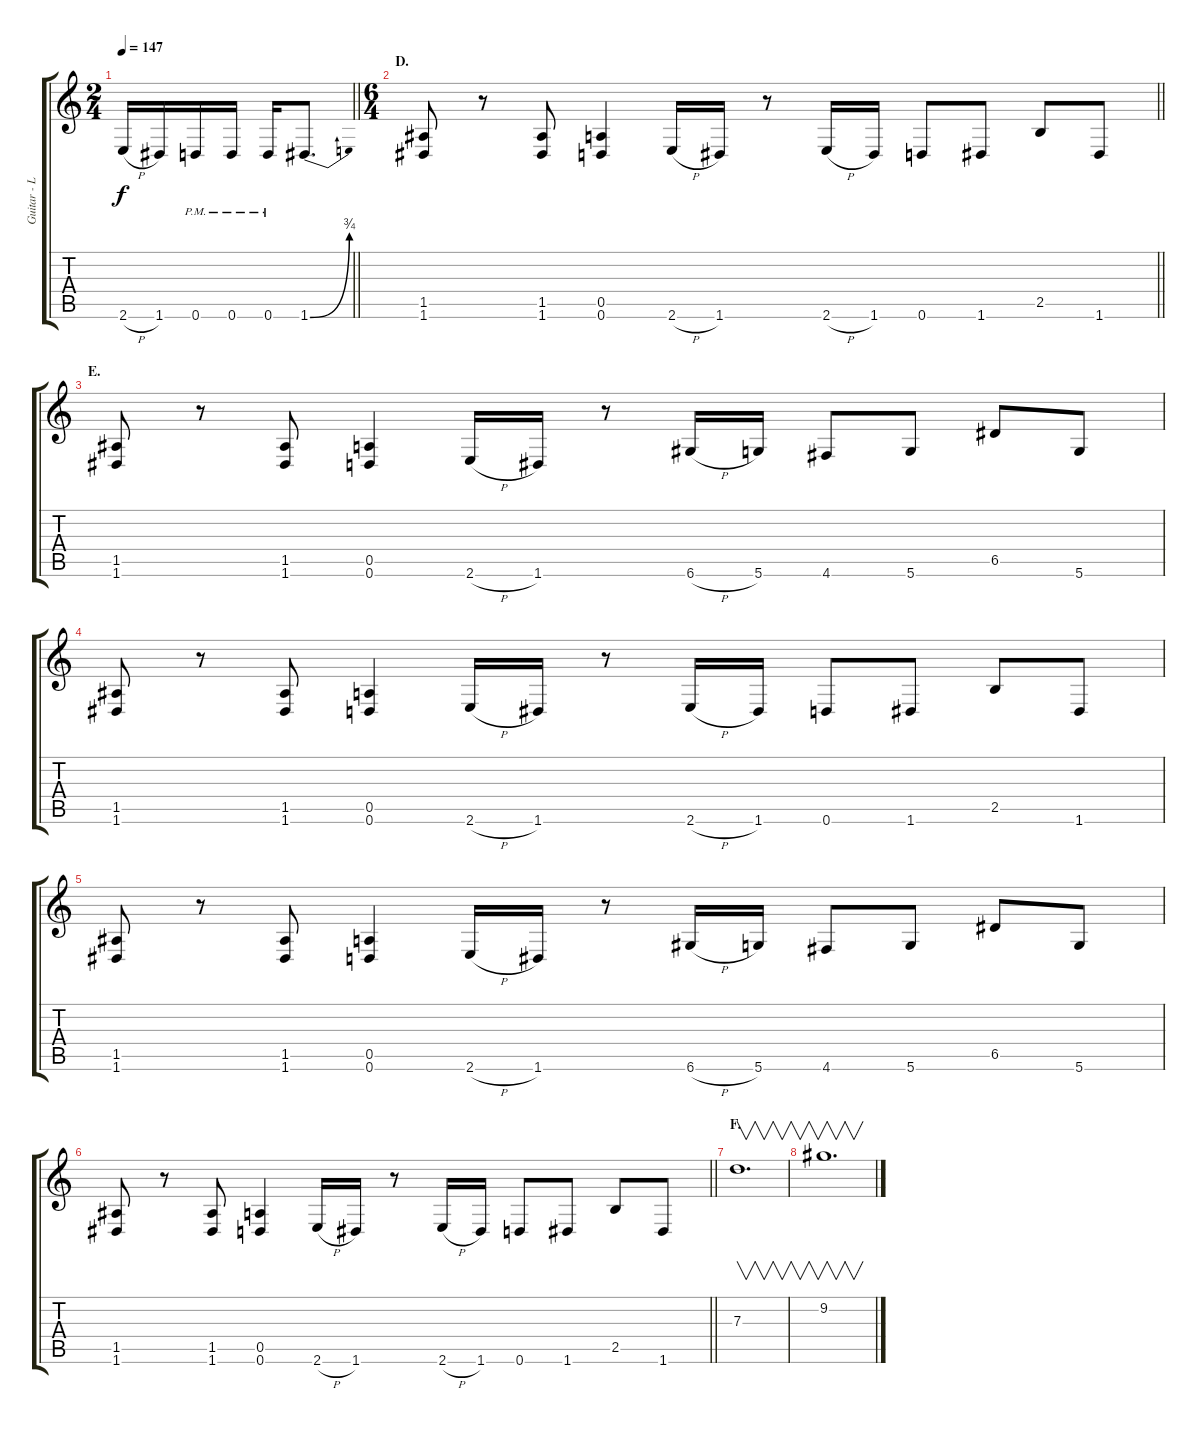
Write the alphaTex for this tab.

\track ("Guitar - Left" "Guitar - L") {instrument distortionguitar}
\staff {score tabs}
\tuning (E4 B3 G3 D3 A2 D2) {hide}
\ts (2 4)
\tempo 147
\clef g2
\barLineRight lightlight
\ks c
2.6{h}.16{dy f} 1.6.16 0.6{pm}.16 0.6{pm}.16 0.6{pm}.16 1.6{be (bend 0 0 60 3)}.8{d} |
\ts (6 4)
\section ("" "D.")
\barLineRight lightlight
(1.5 1.6).8 r.8 (1.5 1.6).8 (0.5 0.6).4 2.6{h}.16 1.6.16 r.8 2.6{h}.16 1.6.16 0.6.8 1.6.8 2.5.8 1.6.8 |
\section ("" "E.")
(1.5 1.6).8 r.8 (1.5 1.6).8 (0.5 0.6).4 2.6{h}.16 1.6.16 r.8 6.6{h}.16 5.6.16 4.6.8 5.6.8 6.5.8 5.6.8 |
(1.5 1.6).8 r.8 (1.5 1.6).8 (0.5 0.6).4 2.6{h}.16 1.6.16 r.8 2.6{h}.16 1.6.16 0.6.8 1.6.8 2.5.8 1.6.8 |
(1.5 1.6).8 r.8 (1.5 1.6).8 (0.5 0.6).4 2.6{h}.16 1.6.16 r.8 6.6{h}.16 5.6.16 4.6.8 5.6.8 6.5.8 5.6.8 |
\barLineRight lightlight
(1.5 1.6).8 r.8 (1.5 1.6).8 (0.5 0.6).4 2.6{h}.16 1.6.16 r.8 2.6{h}.16 1.6.16 0.6.8 1.6.8 2.5.8 1.6.8 |
\section ("" "F.")
7.3.1{v d} |
9.2.1{v d}
